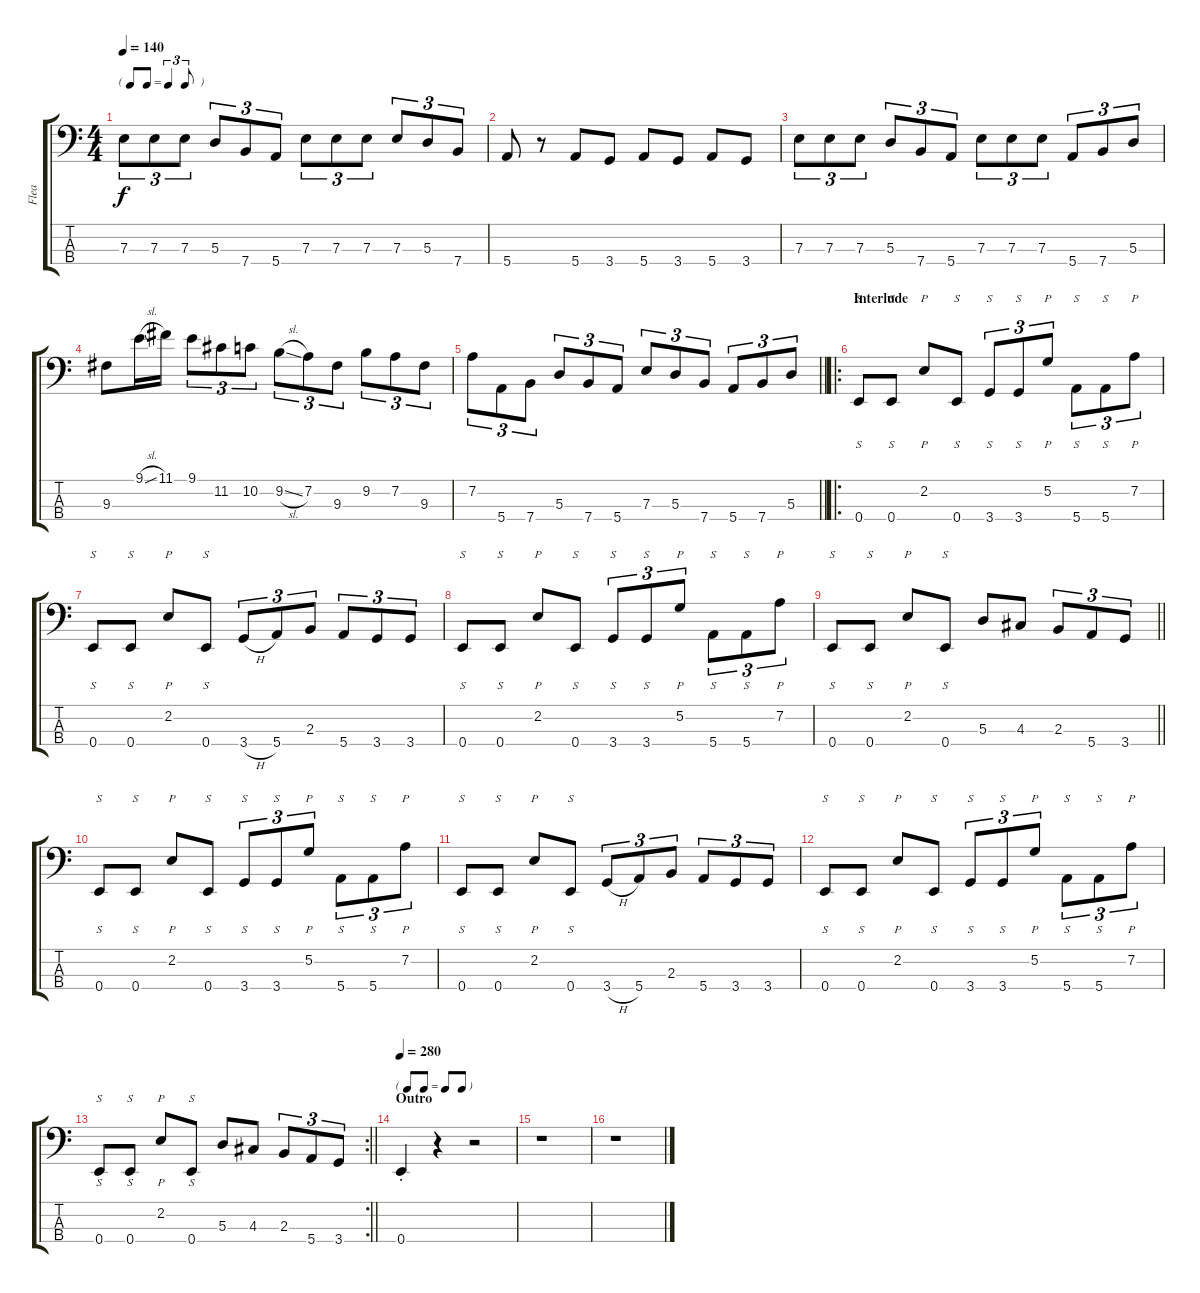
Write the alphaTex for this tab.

\track ("Flea " "Flea ") {instrument electricbassfinger}
\staff {score tabs}
\tuning (G2 D2 A1 E1) {hide}
\ts (4 4)
\tf triplet8th
\tempo 140
\clef f4
\ks c
7.3.8{tu (3 2) dy f} 7.3.8{tu (3 2)} 7.3.8{tu (3 2)} 5.3.8{tu (3 2)} 7.4.8{tu (3 2)} 5.4.8{tu (3 2)} 7.3.8{tu (3 2)} 7.3.8{tu (3 2)} 7.3.8{tu (3 2)} 7.3.8{tu (3 2)} 5.3.8{tu (3 2)} 7.4.8{tu (3 2)} |
5.4.8 r.8 5.4.8 3.4.8 5.4.8 3.4.8 5.4.8 3.4.8 |
7.3.8{tu (3 2)} 7.3.8{tu (3 2)} 7.3.8{tu (3 2)} 5.3.8{tu (3 2)} 7.4.8{tu (3 2)} 5.4.8{tu (3 2)} 7.3.8{tu (3 2)} 7.3.8{tu (3 2)} 7.3.8{tu (3 2)} 5.4.8{tu (3 2)} 7.4.8{tu (3 2)} 5.3.8{tu (3 2)} |
9.3.8 9.1{sl}.16 11.1.16 9.1.8{tu (3 2)} 11.2.8{tu (3 2)} 10.2.8{tu (3 2)} 9.2{sl}.8{tu (3 2)} 7.2.8{tu (3 2)} 9.3.8{tu (3 2)} 9.2.8{tu (3 2)} 7.2.8{tu (3 2)} 9.3.8{tu (3 2)} |
\barLineRight lightlight
7.2.8{tu (3 2)} 5.4.8{tu (3 2)} 7.4.8{tu (3 2)} 5.3.8{tu (3 2)} 7.4.8{tu (3 2)} 5.4.8{tu (3 2)} 7.3.8{tu (3 2)} 5.3.8{tu (3 2)} 7.4.8{tu (3 2)} 5.4.8{tu (3 2)} 7.4.8{tu (3 2)} 5.3.8{tu (3 2)} |
\ro
\section ("" "Interlude")
0.4.8{s} 0.4.8{s} 2.2.8{p} 0.4.8{s} 3.4.8{s tu (3 2)} 3.4.8{s tu (3 2)} 5.2.8{p tu (3 2)} 5.4.8{s tu (3 2)} 5.4.8{s tu (3 2)} 7.2.8{p tu (3 2)} |
0.4.8{s} 0.4.8{s} 2.2.8{p} 0.4.8{s} 3.4{h}.8{tu (3 2) instrument electricbassfinger} 5.4.8{tu (3 2)} 2.3.8{tu (3 2)} 5.4.8{tu (3 2)} 3.4.8{tu (3 2)} 3.4.8{tu (3 2)} |
0.4.8{s instrument slapbass1} 0.4.8{s} 2.2.8{p} 0.4.8{s} 3.4.8{s tu (3 2)} 3.4.8{s tu (3 2)} 5.2.8{p tu (3 2)} 5.4.8{s tu (3 2)} 5.4.8{s tu (3 2)} 7.2.8{p tu (3 2)} |
\barLineRight lightlight
0.4.8{s} 0.4.8{s} 2.2.8{p} 0.4.8{s} 5.3.8{instrument electricbassfinger} 4.3.8 2.3.8{tu (3 2)} 5.4.8{tu (3 2)} 3.4.8{tu (3 2)} |
0.4.8{s} 0.4.8{s} 2.2.8{p} 0.4.8{s} 3.4.8{s tu (3 2)} 3.4.8{s tu (3 2)} 5.2.8{p tu (3 2)} 5.4.8{s tu (3 2)} 5.4.8{s tu (3 2)} 7.2.8{p tu (3 2)} |
0.4.8{s} 0.4.8{s} 2.2.8{p} 0.4.8{s} 3.4{h}.8{tu (3 2) instrument electricbassfinger} 5.4.8{tu (3 2)} 2.3.8{tu (3 2)} 5.4.8{tu (3 2)} 3.4.8{tu (3 2)} 3.4.8{tu (3 2)} |
0.4.8{s instrument slapbass1} 0.4.8{s} 2.2.8{p} 0.4.8{s} 3.4.8{s tu (3 2)} 3.4.8{s tu (3 2)} 5.2.8{p tu (3 2)} 5.4.8{s tu (3 2)} 5.4.8{s tu (3 2)} 7.2.8{p tu (3 2)} |
\rc 2
\barLineRight lightlight
0.4.8{s} 0.4.8{s} 2.2.8{p} 0.4.8{s} 5.3.8{instrument electricbassfinger} 4.3.8 2.3.8{tu (3 2)} 5.4.8{tu (3 2)} 3.4.8{tu (3 2)} |
\tf none
\section ("" "Outro")
\tempo 280
0.4{st}.4 r.4 r.2 |
r.1 |
r.1
